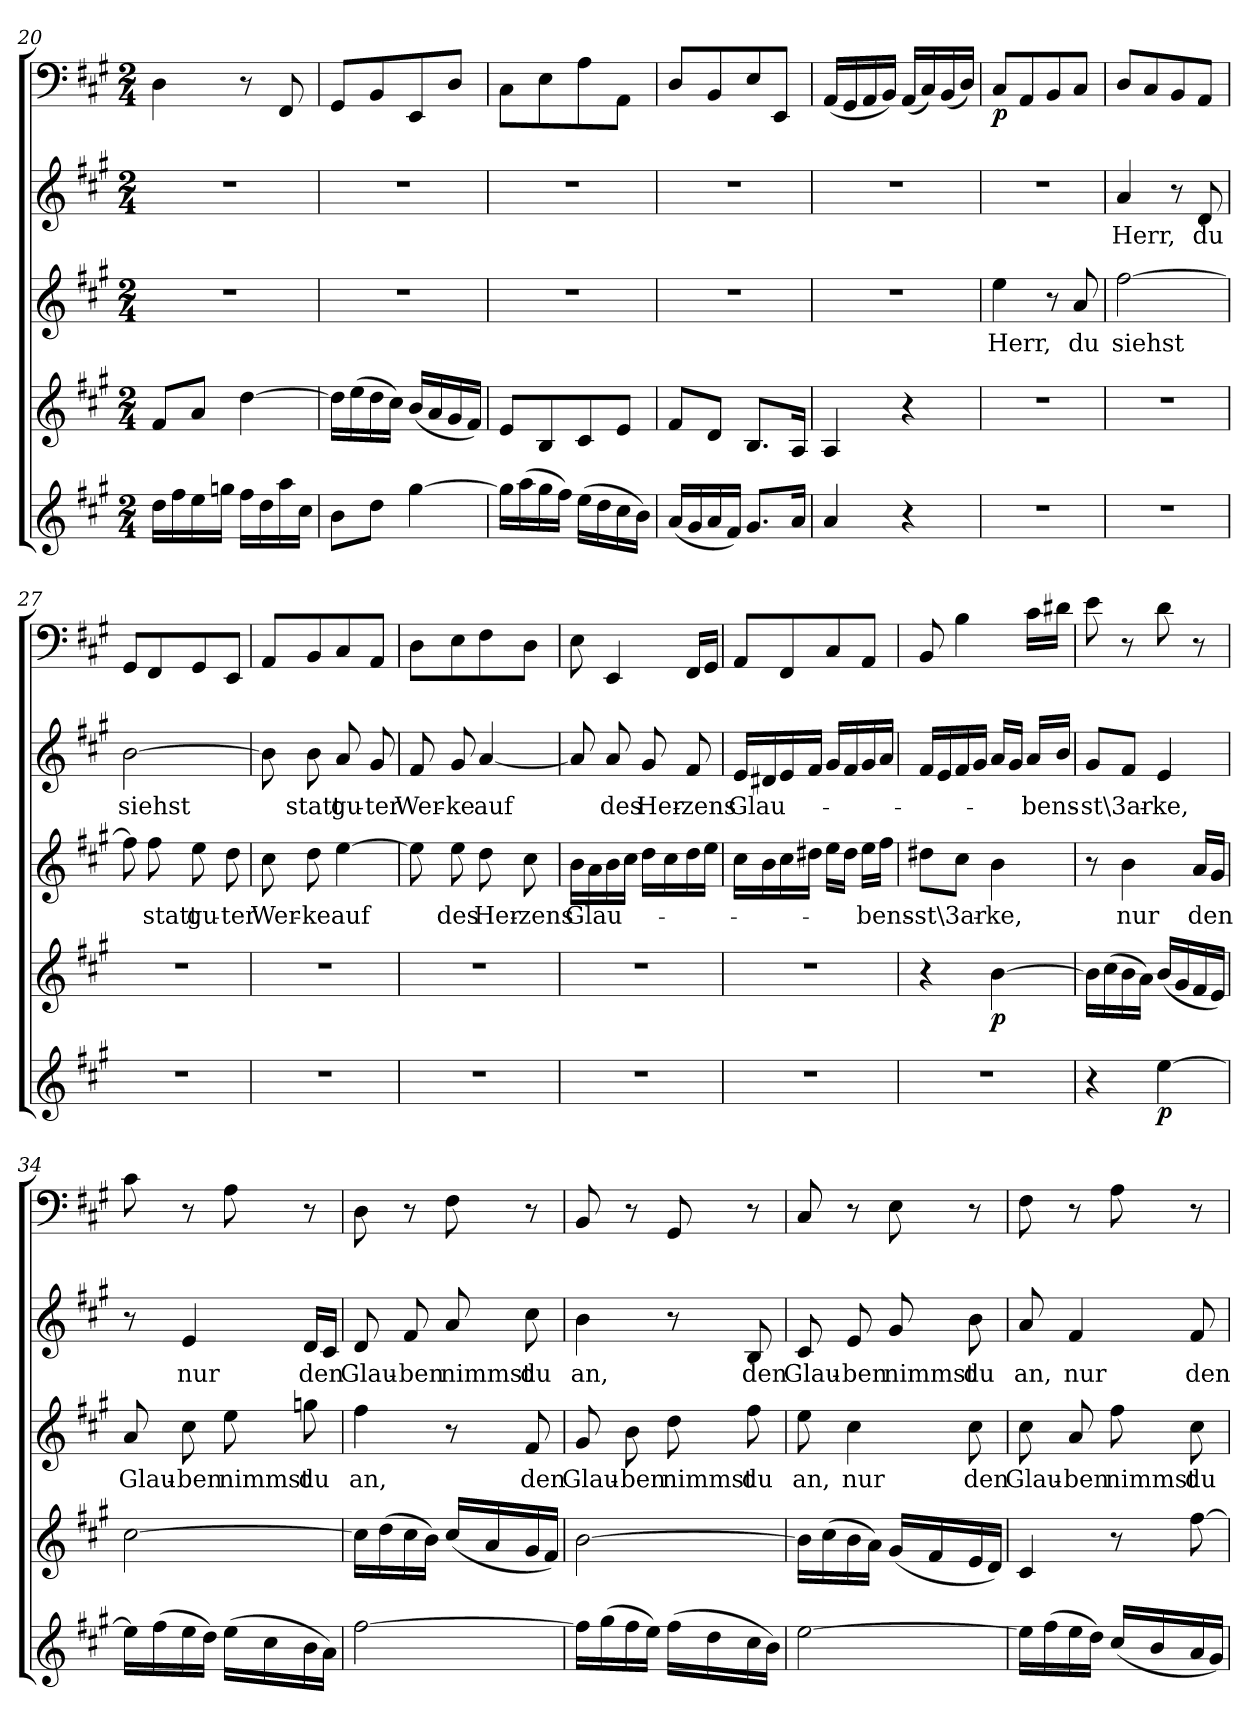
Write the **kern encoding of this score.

**kern	**dynam	**kern	**dynam	**kern	**text	**kern	**text	**kern	**dynam
*part5	*part5	*part4	*part4	*part3	*part3	*part2	*part2	*part1	*part1
*staff5	*staff5	*staff4	*staff4	*staff3	*staff3	*staff2	*staff2	*staff1	*staff1
*clefG2	*	*clefG2	*	*clefG2	*	*clefG2	*	*clefF4	*
*k[f#c#g#]	*	*k[f#c#g#]	*	*k[f#c#g#]	*	*k[f#c#g#]	*	*k[f#c#g#]	*
*A:	*	*A:	*	*A:	*	*A:	*	*A:	*
*M2/4	*	*M2/4	*	*M2/4	*	*M2/4	*	*M2/4	*
=20	=20	=20	=20	=20	=20	=20	=20	=20	=20
16dd\LL	.	8f#/L	.	2r	.	2r	.	4D\	.
16ff#\	.	.	.	.	.	.	.	.	.
16ee\	.	8a/J	.	.	.	.	.	.	.
16ggn\JJ	.	.	.	.	.	.	.	.	.
16ff#\LL	.	[4dd\	.	.	.	.	.	8r	.
16dd\	.	.	.	.	.	.	.	.	.
16aa\	.	.	.	.	.	.	.	8FF#/	.
16cc#\JJ	.	.	.	.	.	.	.	.	.
=21	=21	=21	=21	=21	=21	=21	=21	=21	=21
8b\L	.	16dd\LL]	.	2r	.	2r	.	8GG#/L	.
.	.	(16ee\	.	.	.	.	.	.	.
8dd\J	.	16dd\	.	.	.	.	.	8BB/	.
.	.	16cc#\JJ)	.	.	.	.	.	.	.
[4gg#\	.	(16b/LL	.	.	.	.	.	8EE/	.
.	.	16a/	.	.	.	.	.	.	.
.	.	16g#/	.	.	.	.	.	8D/J	.
.	.	16f#/JJ)	.	.	.	.	.	.	.
=22	=22	=22	=22	=22	=22	=22	=22	=22	=22
16gg#\LL]	.	8e/L	.	2r	.	2r	.	8C#\L	.
(16aa\	.	.	.	.	.	.	.	.	.
16gg#\	.	8B/	.	.	.	.	.	8E\	.
16ff#\JJ)	.	.	.	.	.	.	.	.	.
(16ee\LL	.	8c#/	.	.	.	.	.	8A\	.
16dd\	.	.	.	.	.	.	.	.	.
16cc#\	.	8e/J	.	.	.	.	.	8AA\J	.
16b\JJ)	.	.	.	.	.	.	.	.	.
=23	=23	=23	=23	=23	=23	=23	=23	=23	=23
(16a/LL	.	8f#/L	.	2r	.	2r	.	8D/L	.
16g#/	.	.	.	.	.	.	.	.	.
16a/	.	8d/J	.	.	.	.	.	8BB/	.
16f#/JJ)	.	.	.	.	.	.	.	.	.
8.g#/L	.	8.B/L	.	.	.	.	.	8E/	.
.	.	.	.	.	.	.	.	8EE/J	.
16a/Jk	.	16A/Jk	.	.	.	.	.	.	.
=24	=24	=24	=24	=24	=24	=24	=24	=24	=24
4a/	.	4A/	.	2r	.	2r	.	(16AA/LL	.
.	.	.	.	.	.	.	.	16GG#/	.
.	.	.	.	.	.	.	.	16AA/	.
.	.	.	.	.	.	.	.	16BB/JJ)	.
4r	.	4r	.	.	.	.	.	(16AA/LL	.
.	.	.	.	.	.	.	.	16C#/)	.
.	.	.	.	.	.	.	.	(16BB/	.
.	.	.	.	.	.	.	.	16D/JJ)	.
=25	=25	=25	=25	=25	=25	=25	=25	=25	=25
2r	.	2r	.	4ee\	Herr,	2r	.	8C#/L	p
.	.	.	.	.	.	.	.	8AA/	.
.	.	.	.	8r	.	.	.	8BB/	.
.	.	.	.	8a/	du	.	.	8C#/J	.
=26	=26	=26	=26	=26	=26	=26	=26	=26	=26
2r	.	2r	.	[2ff#\	siehst	4a/	Herr,	8D/L	.
.	.	.	.	.	.	.	.	8C#/	.
.	.	.	.	.	.	8r	.	8BB/	.
.	.	.	.	.	.	8d/	du	8AA/J	.
=27	=27	=27	=27	=27	=27	=27	=27	=27	=27
2r	.	2r	.	8ff#\]	.	[2b\	siehst	8GG#/L	.
.	.	.	.	8ff#\	statt	.	.	8FF#/	.
.	.	.	.	8ee\	gu-	.	.	8GG#/	.
.	.	.	.	8dd\	-ter	.	.	8EE/J	.
=28	=28	=28	=28	=28	=28	=28	=28	=28	=28
2r	.	2r	.	8cc#\	Wer-	8b\]	.	8AA/L	.
.	.	.	.	8dd\	-ke	8b\	statt	8BB/	.
.	.	.	.	[4ee\	auf	8a/	gu-	8C#/	.
.	.	.	.	.	.	8g#/	-ter	8AA/J	.
=29	=29	=29	=29	=29	=29	=29	=29	=29	=29
2r	.	2r	.	8ee\]	.	8f#/	Wer-	8D\L	.
.	.	.	.	8ee\	des	8g#/	-ke	8E\	.
.	.	.	.	8dd\	Her-	[4a/	auf	8F#\	.
.	.	.	.	8cc#\	-zens	.	.	8D\J	.
=30	=30	=30	=30	=30	=30	=30	=30	=30	=30
2r	.	2r	.	16b\LL	Glau-	8a/]	.	8E\	.
.	.	.	.	16a\	.	.	.	.	.
.	.	.	.	16b\	.	8a/	des	4EE/	.
.	.	.	.	16cc#\JJ	.	.	.	.	.
.	.	.	.	16dd\LL	.	8g#/	Her-	.	.
.	.	.	.	16cc#\	.	.	.	.	.
.	.	.	.	16dd\	.	8f#/	-zens	16FF#/LL	.
.	.	.	.	16ee\JJ	.	.	.	16GG#/JJ	.
=31	=31	=31	=31	=31	=31	=31	=31	=31	=31
2r	.	2r	.	16cc#\LL	.	16e/LL	Glau-	8AA/L	.
.	.	.	.	16b\	.	16d#X/	.	.	.
.	.	.	.	16cc#\	.	16e/	.	8FF#/	.
.	.	.	.	16dd#X\JJ	.	16f#/JJ	.	.	.
.	.	.	.	16ee\LL	.	16g#/LL	.	8C#/	.
.	.	.	.	16dd#\JJ	.	16f#/	.	.	.
.	.	.	.	16ee\LL	-bens-	16g#/	.	8AA/J	.
.	.	.	.	16ff#\JJ	.	16a/JJ	.	.	.
=32	=32	=32	=32	=32	=32	=32	=32	=32	=32
2r	.	4r	.	8dd#X\L	-st\3ar-	16f#/LL	.	8BB/	.
.	.	.	.	.	.	16e/	.	.	.
.	.	.	.	8cc#\J	.	16f#/	.	4B\	.
.	.	.	.	.	.	16g#/JJ	.	.	.
.	.	[4b\	p	4b\	-ke,	16a/LL	.	.	.
.	.	.	.	.	.	16g#/JJ	.	.	.
.	.	.	.	.	.	16a/LL	-bens-	16c#\LL	.
.	.	.	.	.	.	16b/JJ	.	16d#X\JJ	.
=33	=33	=33	=33	=33	=33	=33	=33	=33	=33
4r	.	16b\LL]	.	8r	.	8g#/L	-st\3ar-	8e\	.
.	.	(16cc#\	.	.	.	.	.	.	.
.	.	16b\	.	4b\	nur	8f#/J	.	8r	.
.	.	16a\JJ)	.	.	.	.	.	.	.
[4ee\	p	(16b/LL	.	.	.	4e/	-ke,	8d\	.
.	.	16g#/	.	.	.	.	.	.	.
.	.	16f#/	.	16a/LL	den	.	.	8r	.
.	.	16e/JJ)	.	16g#/JJ	.	.	.	.	.
=34	=34	=34	=34	=34	=34	=34	=34	=34	=34
16ee\LL]	.	[2cc#\	.	8a/	Glau-	8r	.	8c#\	.
(16ff#\	.	.	.	.	.	.	.	.	.
16ee\	.	.	.	8cc#\	-ben	4e/	nur	8r	.
16dd\JJ)	.	.	.	.	.	.	.	.	.
(16ee\LL	.	.	.	8ee\	nimmst	.	.	8A\	.
16cc#\	.	.	.	.	.	.	.	.	.
16b\	.	.	.	8ggn\	du	16d/LL	den	8r	.
16a\JJ)	.	.	.	.	.	16c#/JJ	.	.	.
=35	=35	=35	=35	=35	=35	=35	=35	=35	=35
[2ff#\	.	16cc#\LL]	.	4ff#\	an,	8d/	Glau-	8D\	.
.	.	(16dd\	.	.	.	.	.	.	.
.	.	16cc#\	.	.	.	8f#/	-ben	8r	.
.	.	16b\JJ)	.	.	.	.	.	.	.
.	.	(16cc#/LL	.	8r	.	8a/	nimmst	8F#\	.
.	.	16a/	.	.	.	.	.	.	.
.	.	16g#/	.	8f#/	den	8cc#\	du	8r	.
.	.	16f#/JJ)	.	.	.	.	.	.	.
=36	=36	=36	=36	=36	=36	=36	=36	=36	=36
16ff#\LL]	.	[2b\	.	8g#/	Glau-	4b\	an,	8BB/	.
(16gg#\	.	.	.	.	.	.	.	.	.
16ff#\	.	.	.	8b\	-ben	.	.	8r	.
16ee\JJ)	.	.	.	.	.	.	.	.	.
(16ff#\LL	.	.	.	8dd\	nimmst	8r	.	8GG#/	.
16dd\	.	.	.	.	.	.	.	.	.
16cc#\	.	.	.	8ff#\	du	8B/	den	8r	.
16b\JJ)	.	.	.	.	.	.	.	.	.
=37	=37	=37	=37	=37	=37	=37	=37	=37	=37
[2ee\	.	16b\LL]	.	8ee\	an,	8c#/	Glau-	8C#/	.
.	.	(16cc#\	.	.	.	.	.	.	.
.	.	16b\	.	4cc#\	nur	8e/	-ben	8r	.
.	.	16a\JJ)	.	.	.	.	.	.	.
.	.	(16g#/LL	.	.	.	8g#/	nimmst	8E\	.
.	.	16f#/	.	.	.	.	.	.	.
.	.	16e/	.	8cc#\	den	8b\	du	8r	.
.	.	16d/JJ)	.	.	.	.	.	.	.
=38	=38	=38	=38	=38	=38	=38	=38	=38	=38
16ee\LL]	.	4c#/	.	8cc#\	Glau-	8a/	an,	8F#\	.
(16ff#\	.	.	.	.	.	.	.	.	.
16ee\	.	.	.	8a/	-ben	4f#/	nur	8r	.
16dd\JJ)	.	.	.	.	.	.	.	.	.
(16cc#/LL	.	8r	.	8ff#\	nimmst	.	.	8A\	.
16b/	.	.	.	.	.	.	.	.	.
16a/	.	[8ff#\	.	8cc#\	du	8f#/	den	8r	.
16g#/JJ)	.	.	.	.	.	.	.	.	.
=	=	=	=	=	=	=	=	=	=
*-	*-	*-	*-	*-	*-	*-	*-	*-	*-
